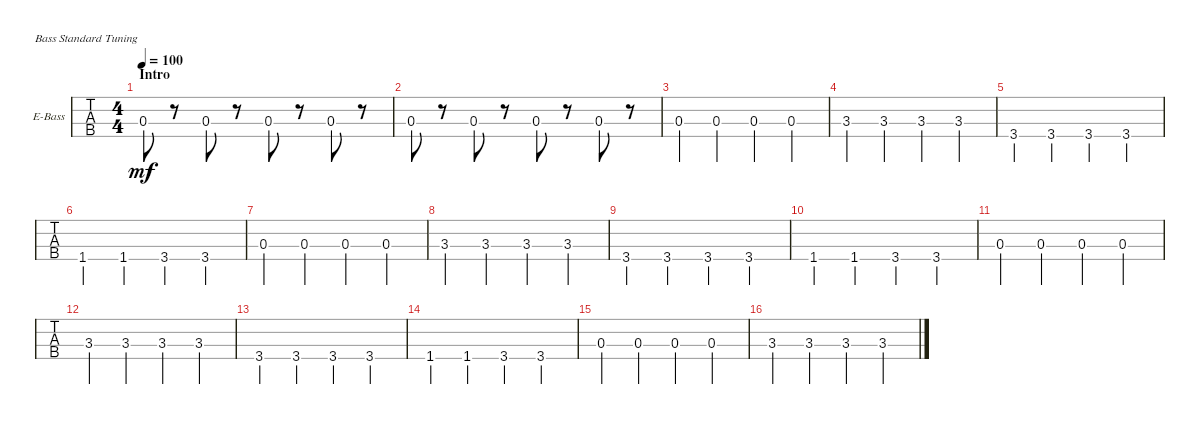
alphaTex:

\defaultSystemsLayout 4
\bracketExtendMode groupsimilarinstruments
\firstSystemTrackNameOrientation horizontal
\otherSystemsTrackNameOrientation horizontal
\track ("Cole Train" "E-Bass") {instrument electricbassfinger}
\staff {tabs}
\tuning (G2 D2 A1 E1)
\ts (4 4)
\section ("" "Intro")
\tempo 100
\clef f4
\ks c
0.3.8{dy mf instrument electricbassfinger} r.8 0.3.8 r.8 0.3.8 r.8 0.3.8 r.8 |
0.3.8 r.8 0.3.8 r.8 0.3.8 r.8 0.3.8 r.8 |
0.3.4 0.3.4 0.3.4 0.3.4 |
3.3.4 3.3.4 3.3.4 3.3.4 |
3.4.4 3.4.4 3.4.4 3.4.4 |
1.4.4 1.4.4 3.4.4 3.4.4 |
0.3.4 0.3.4 0.3.4 0.3.4 |
3.3.4 3.3.4 3.3.4 3.3.4 |
3.4.4 3.4.4 3.4.4 3.4.4 |
1.4.4 1.4.4 3.4.4 3.4.4 |
0.3.4 0.3.4 0.3.4 0.3.4 |
3.3.4 3.3.4 3.3.4 3.3.4 |
3.4.4 3.4.4 3.4.4 3.4.4 |
1.4.4 1.4.4 3.4.4 3.4.4 |
0.3.4 0.3.4 0.3.4 0.3.4 |
3.3.4 3.3.4 3.3.4 3.3.4
